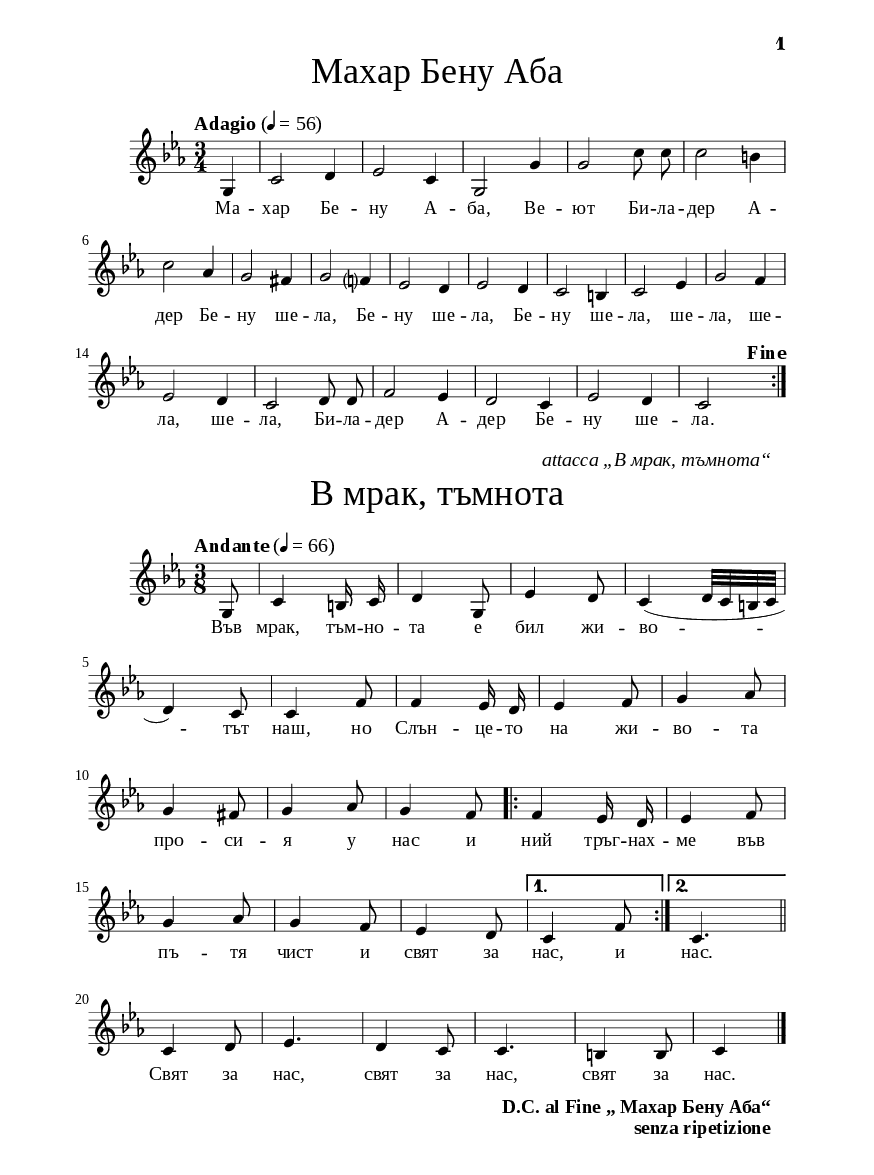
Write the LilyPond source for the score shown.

\version "2.24.4"

% include paper part and global functions
\include "include/globals.ily"

\bookpart {
  \label #'ref080
  \tocItem \markup "Махар Бену Аба"
  \paper {
    print-all-headers = ##t
    print-page-number = ##t
    print-first-page-number = ##t


    % put page numbers on the top and change the font style.
    oddHeaderMarkup = \markup
    \fill-line {
      ""
      \unless \on-first-page-of-part \fromproperty #'header:instrument
      \if \should-print-page-number \abs-fontsize #7 { \number \fromproperty #'page:page-number-string }
    }
    %% evenHeaderMarkup would inherit the value of
    %% oddHeaderMarkup if it were not defined here
    evenHeaderMarkup = \markup
    \fill-line {
      \if \should-print-page-number \abs-fontsize #7 { \number \fromproperty #'page:page-number-string }
      \unless \on-first-page-of-part \fromproperty #'header:instrument
      ""
    }

    oddFooterMarkup = \markup ""

    evenFooterMarkup = ""
    left-margin = 1.5\cm
    right-margin = 1.5\cm
    top-margin = 1\cm
    bottom-margin = 1.2\cm
    ragged-bottom = ##t % do not spread the staves to fill the whole vertical space
    top-markup-spacing.basic-distance = 0\mm % margin between page number and system for the first page
    top-system-spacing.basic-distance = 10\mm % margin between page number and system for the other pages

    % change distance between staves
    system-system-spacing =
    #'((basic-distance . 14.5)
       (minimum-distance . 6)
       (padding . 1)
       (stretchability . 12))
  }
  \score {
    \include "include/score-layout.ily"

    \new Voice \relative c' {
      \clef treble
      \key c \minor
      \time 3/4
      \tempoFunc "Adagio" 4 "56"

      \autoBeamOff

      \partial 4

      \repeat volta 2 {
        g4 | c2 d4 | es2 c 4 |  g2 g'4 | g2 c8 c8 | c2 b4 |\break  c2 as4 |


        g2 fis4 |g2 f?4 | es2 d4 |  es2 d4 | c2 b4 | c2 es4 | g2 f4 | \break

        es2 d4 | c2 d8 d | f2 es4 | d2 c4 | es2 d4 | \tempo "          Fine" c2
      }

    }

    \addlyrics {
      Ма -- хар Бе -- ну А -- ба, Ве -- ют
      Би -- ла -- дер А -- дер Бе -- ну ше -- ла,
      Бе -- ну ше -- ла, Бе -- ну ше -- ла,
      ше -- ла, ше -- ла, ше -- ла,
      Би -- ла -- дер А -- дер Бе -- ну ше -- ла.
    }

    \header {
      title = \titleFunc #'ref_desc_10 "Махар Бену Аба" "Mahar Benu Aba"
    }

    \midi{}

  } % score

  \markup \huge \italic \dc-one-nobold "attacca „В мрак, тъмнота“"

  \label #'ref080_1
  \tocItem \markup "В мрак, тъмнота"


  \score {
    \include "include/score-layout.ily"
    \new Voice \absolute {
      \clef treble
      \key c \minor
      \time 3/8
      \tempoFunc "Andante" 4 "66"

      \partial 8

      g8  | c'4 \autoBeamOff b16 c' | \autoBeamOn d'4 g8 | es'4 d'8 |  c'4 ( d'32 c' b c'  | \break

      d'4 ) c'8 | c'4 f'8 |  \autoBeamOff f'4 es'16 d' | es'4 f'8 | g'4 as'8 |\break

      g'4 fis'8 | g'4 as'8 | g'4 f'8 |   \repeat volta 2 {
        f'4 es'16 d' |  es'4 f'8 | \break

        g'4 as'8 | g'4 f'8 | es'4 d'8
      }  \alternative { { c'4 f'8 } {  c'4. } } \bar "||"  \break  |

      c'4 d'8 |  es'4. |  d'4 c'8 | c'4. | b4 b8 | c'4  \bar "|."
    }

    \addlyrics {
      Във мрак, тъм
      -- но -- та е бил жи -- во -- тът наш, но Слън
      -- це -- то на жи -- во -- та про -- си -- я у
      нас и ний тръг -- нах -- ме във пъ -- тя чист
      и свят за нас, и нас. Свят за нас, свят за
      нас, свят за нас.
    }

    \header {
      title = \titleFunc #'ref_desc_6 "В мрак, тъмнота" "V mrak, tămnota"
    }

    \midi{}

  }

  \markup \dc-two "D.C. al Fine „ Махар Бену Аба“" "senza ripetizione"


} % bookpart
